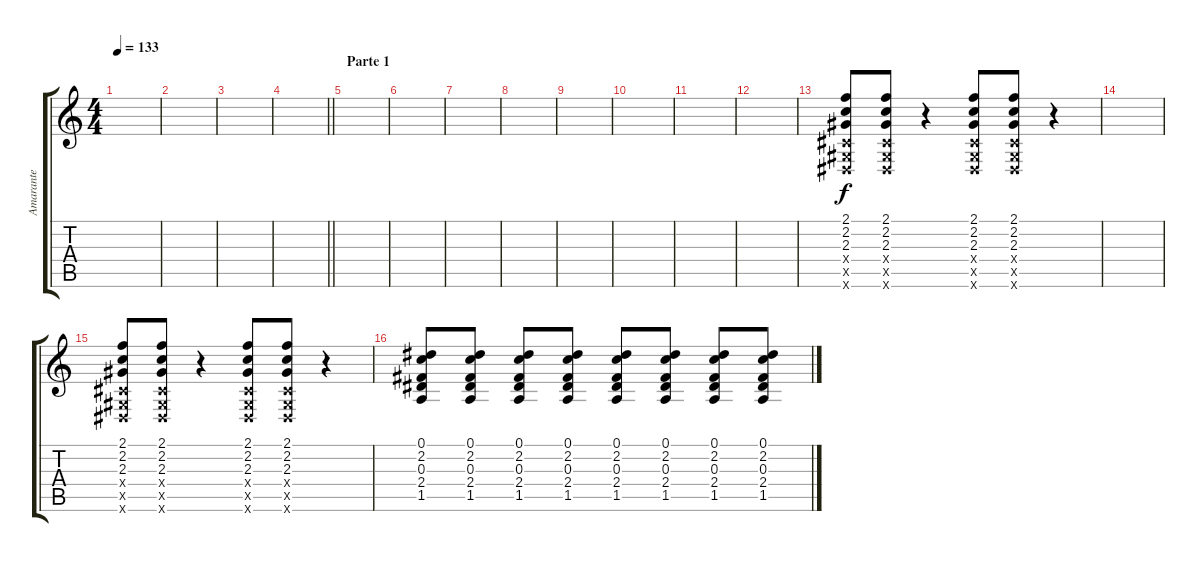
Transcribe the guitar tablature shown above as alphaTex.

\track ("Amarante" "Amarante") {instrument distortionguitar}
\staff {score tabs}
\tuning (Eb4 Bb3 Gb3 Db3 Ab2 Eb2) {hide}
\ts (4 4)
\tempo 133
\clef g2
\ks c
|
|
|
\barLineRight lightlight
|
\section ("" "Parte 1")
|
|
|
|
|
|
|
|
(2.1 2.2 2.3 0.4{x} 0.5{x} 0.6{x}).8 (2.1 2.2 2.3 0.4{x} 0.5{x} 0.6{x}).8 r.4 (2.1 2.2 2.3 0.4{x} 0.5{x} 0.6{x}).8 (2.1 2.2 2.3 0.4{x} 0.5{x} 0.6{x}).8 r.4 |
|
(2.1 2.2 2.3 0.4{x} 0.5{x} 0.6{x}).8 (2.1 2.2 2.3 0.4{x} 0.5{x} 0.6{x}).8 r.4 (2.1 2.2 2.3 0.4{x} 0.5{x} 0.6{x}).8 (2.1 2.2 2.3 0.4{x} 0.5{x} 0.6{x}).8 r.4 |
(0.1 2.2 0.3 2.4 1.5).8{dy f} (0.1 2.2 0.3 2.4 1.5).8 (0.1 2.2 0.3 2.4 1.5).8 (0.1 2.2 0.3 2.4 1.5).8 (0.1 2.2 0.3 2.4 1.5).8 (0.1 2.2 0.3 2.4 1.5).8 (0.1 2.2 0.3 2.4 1.5).8 (0.1 2.2 0.3 2.4 1.5).8
